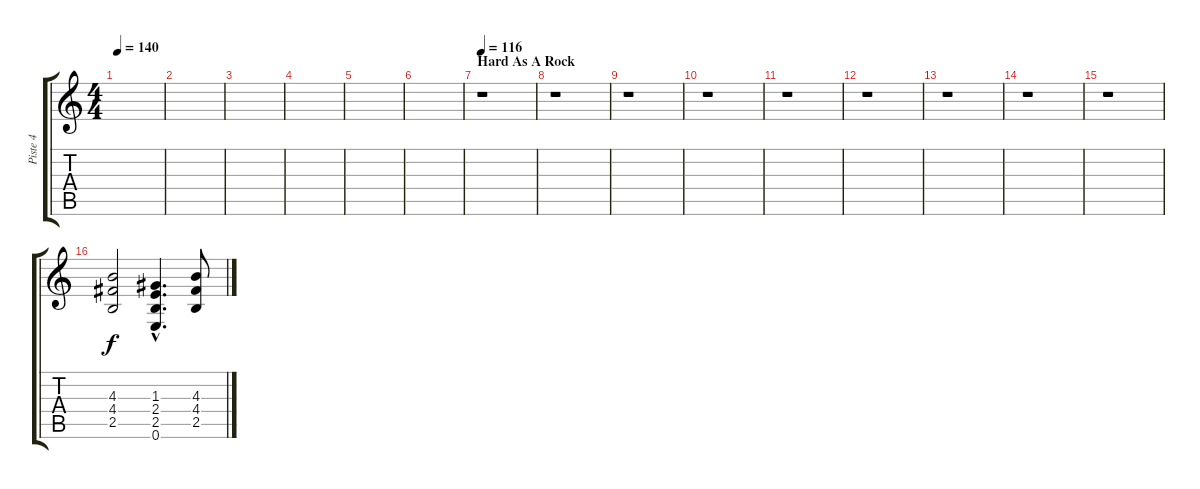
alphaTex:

\track ("Piste 4" "Piste 4") {instrument distortionguitar}
\staff {score tabs}
\tuning (E4 B3 G3 D3 A2 E2) {hide}
\ts (4 4)
\tempo 140
\clef g2
\ks c
|
|
|
|
|
|
\section ("" "Hard As A Rock")
\tempo 116
r.1 |
r.1 |
r.1 |
r.1 |
r.1 |
r.1 |
r.1 |
r.1 |
r.1 |
(4.3 4.4 2.5).2 (1.3{hac} 2.4{hac} 2.5{hac} 0.6{hac}).4{d} (4.3 4.4 2.5).8
